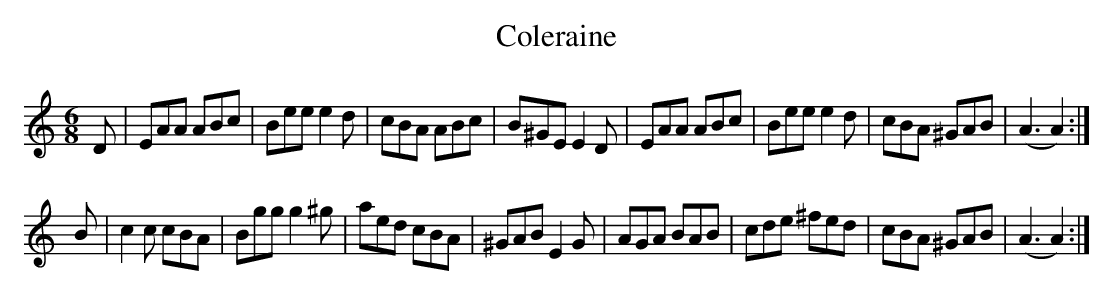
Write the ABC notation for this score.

X:1
T:Coleraine
M:6/8
L:1/8
K:Am
D|EAA ABc|Bee e2 d|cBA ABc|B^GE E2 D|\
EAA ABc| Bee e2 d|cBA ^GAB|(A3 A2) :|
B|c2 c cBA|Bgg g2 ^g| aed cBA|^GAB E2G|\
AGA BAB|cde ^fed|cBA ^GAB|(A3 A2) :|
